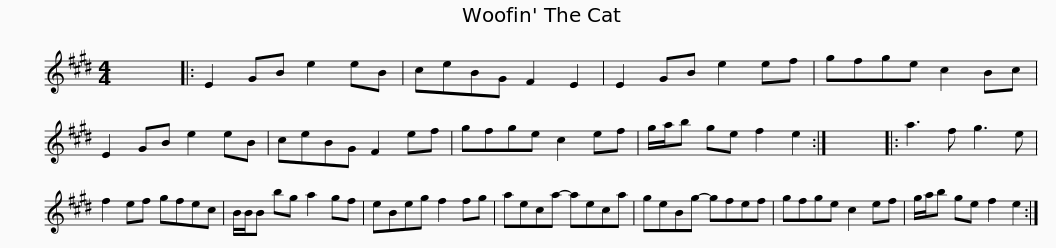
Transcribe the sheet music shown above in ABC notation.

X:1
L:1/8
M:4/4
I:linebreak $
K:E
V:1 treble
V:1
 x8 |: E2 GB e2 eB | ceBG F2 E2 | E2 GB e2 ef | gfge c2 Bc | %5
 E2 GB e2 eB | ceBG F2 ef |$ gfge c2 ef | g/a/b ge f2 e2 :| x8 |: %10
 a3 f g3 e | f2 ef gfec | B/B/B bg a2 gf |$ eBeg f2 fg | aeca- aeca | %15
 geBg- gfef | gfge c2 ef | g/a/b ge f2 e2 :| %18
